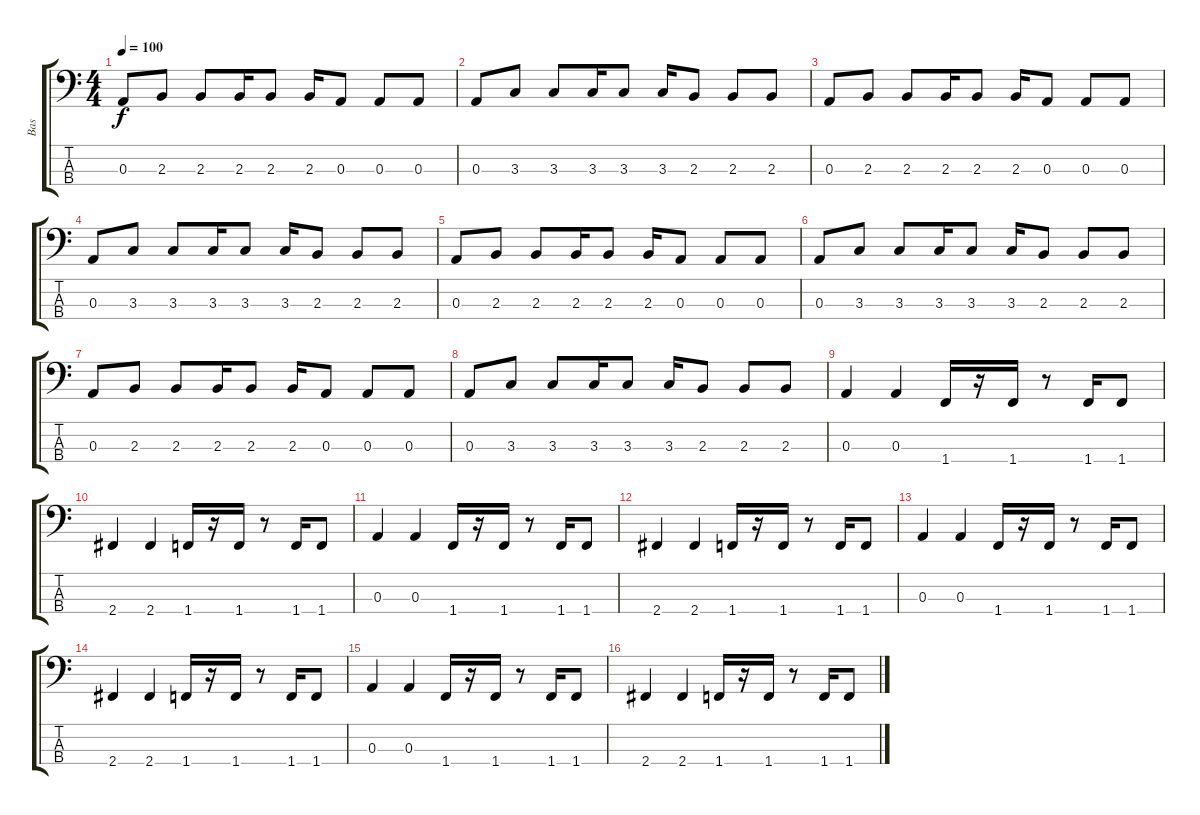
\track ("Bas" "Bas") {instrument electricbassfinger}
\staff {score tabs}
\tuning (G2 D2 A1 E1) {hide}
\ts (4 4)
\tempo 100
\clef f4
\ks c
0.3.8{dy f} 2.3.8 2.3.8 2.3.16 2.3.8 2.3.16 0.3.8 0.3.8 0.3.8 |
0.3.8 3.3.8 3.3.8 3.3.16 3.3.8 3.3.16 2.3.8 2.3.8 2.3.8 |
0.3.8 2.3.8 2.3.8 2.3.16 2.3.8 2.3.16 0.3.8 0.3.8 0.3.8 |
0.3.8 3.3.8 3.3.8 3.3.16 3.3.8 3.3.16 2.3.8 2.3.8 2.3.8 |
0.3.8 2.3.8 2.3.8 2.3.16 2.3.8 2.3.16 0.3.8 0.3.8 0.3.8 |
0.3.8 3.3.8 3.3.8 3.3.16 3.3.8 3.3.16 2.3.8 2.3.8 2.3.8 |
0.3.8 2.3.8 2.3.8 2.3.16 2.3.8 2.3.16 0.3.8 0.3.8 0.3.8 |
0.3.8 3.3.8 3.3.8 3.3.16 3.3.8 3.3.16 2.3.8 2.3.8 2.3.8 |
0.3.4 0.3.4 1.4.16 r.16 1.4.16 r.8 1.4.16 1.4.8 |
2.4.4 2.4.4 1.4.16 r.16 1.4.16 r.8 1.4.16 1.4.8 |
0.3.4 0.3.4 1.4.16 r.16 1.4.16 r.8 1.4.16 1.4.8 |
2.4.4 2.4.4 1.4.16 r.16 1.4.16 r.8 1.4.16 1.4.8 |
0.3.4 0.3.4 1.4.16 r.16 1.4.16 r.8 1.4.16 1.4.8 |
2.4.4 2.4.4 1.4.16 r.16 1.4.16 r.8 1.4.16 1.4.8 |
0.3.4 0.3.4 1.4.16 r.16 1.4.16 r.8 1.4.16 1.4.8 |
2.4.4 2.4.4 1.4.16 r.16 1.4.16 r.8 1.4.16 1.4.8
